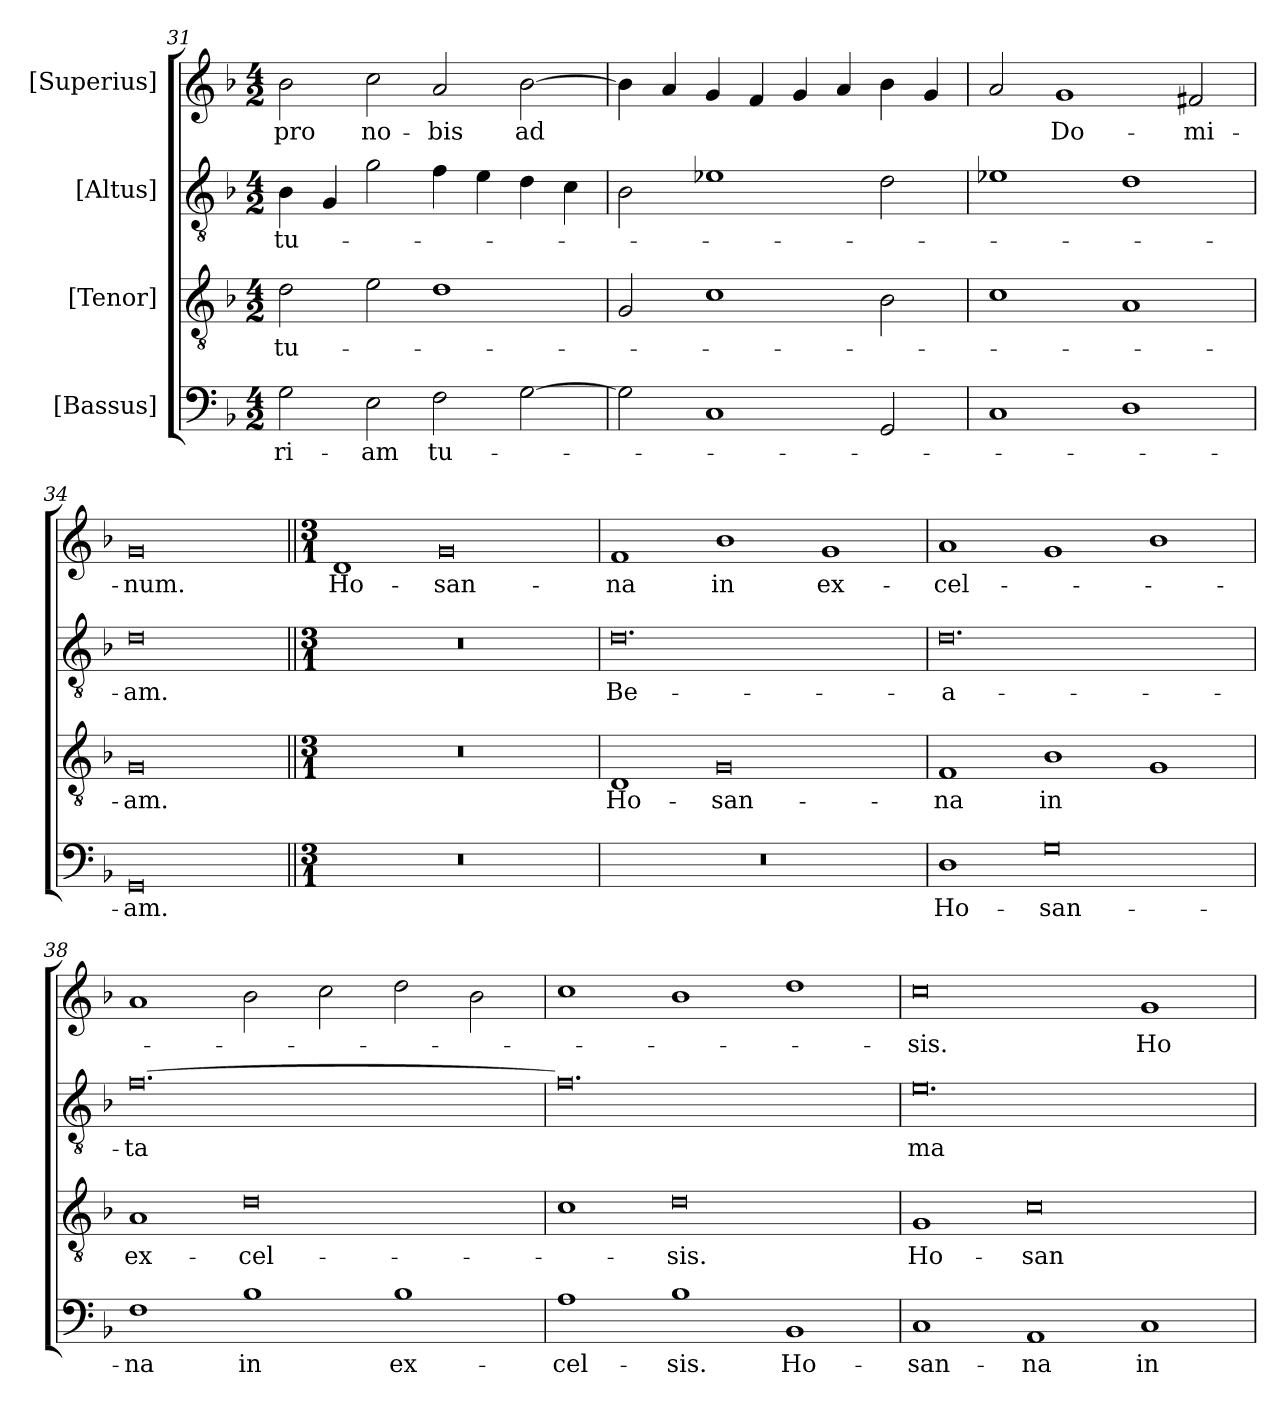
**kern	**text	**kern	**text	**kern	**text	**kern	**text
*part4	*part4	*part3	*part3	*part2	*part2	*part1	*part1
*staff4	*staff4	*staff3	*staff3	*staff2	*staff2	*staff1	*staff1
*I"[Bassus]	*	*I"[Tenor]	*	*I"[Altus]	*	*I"[Superius]	*
*clefF4	*	*clefGv2	*	*clefGv2	*	*clefG2	*
*k[b-]	*	*k[b-]	*	*k[b-]	*	*k[b-]	*
*M4/2	*	*M4/2	*	*M4/2	*	*M4/2	*
=31	=31	=31	=31	=31	=31	=31	=31
2G\	-ri-	2d\	tu-	4B-\	tu-	2b-\	pro
.	.	.	.	4G/	.	.	.
2E\	-am	2e\	.	2g\	.	2cc\	no-
2F\	tu-	1d\	.	4f\	.	2a/	-bis
.	.	.	.	4e\	.	.	.
[2G\	.	.	.	4d\	.	[2b-\	ad
.	.	.	.	4c\	.	.	.
=32	=32	=32	=32	=32	=32	=32	=32
2G\]	.	2G/	.	2B-\	.	4b-\]	.
.	.	.	.	.	.	4a/	.
1C/	.	1c\	.	1e-X\	.	4g/	.
.	.	.	.	.	.	4f/	.
.	.	.	.	.	.	4g/	.
.	.	.	.	.	.	4a/	.
2GG/	.	2B-\	.	2d\	.	4b-\	.
.	.	.	.	.	.	4g/	.
=33	=33	=33	=33	=33	=33	=33	=33
1C/	.	1c\	.	1e-X\	.	2a/	.
.	.	.	.	.	.	1g/	Do-
1D\	.	1A/	.	1d\	.	.	.
.	.	.	.	.	.	2f#X/	-mi-
=34	=34	=34	=34	=34	=34	=34	=34
0GG/	-am.	0G/	-am.	0d\	-am.	0g/	-num.
=35||	=35||	=35||	=35||	=35||	=35||	=35||	=35||
*M3/1	*	*M3/1	*	*M3/1	*	*M3/1	*
0.r	.	0.r	.	0.r	.	1d/	Ho-
.	.	.	.	.	.	0g/	-san-
=36	=36	=36	=36	=36	=36	=36	=36
0.r	.	1D/	Ho-	0.d\	Be-	1f/	-na
.	.	0G/	-san-	.	.	1b-\	in
.	.	.	.	.	.	1g/	ex-
=37	=37	=37	=37	=37	=37	=37	=37
1D\	Ho-	1F/	-na	0.d\	-a-	1a/	-cel-
0G\	-san-	1B-\	in	.	.	1g/	.
.	.	1G/	.	.	.	1b-\	.
=38	=38	=38	=38	=38	=38	=38	=38
1F\	-na	1A/	ex-	[0.f\	-ta	1a/	.
1B-\	in	0d\	-cel-	.	.	2b-\	.
.	.	.	.	.	.	2cc\	.
1B-\	ex-	.	.	.	.	2dd\	.
.	.	.	.	.	.	2b-\	.
=39	=39	=39	=39	=39	=39	=39	=39
1A\	-cel-	1c\	.	0.f\]	.	1cc\	.
1B-\	-sis.	0d\	-sis.	.	.	1b-\	.
1BB-/	Ho-	.	.	.	.	1dd\	.
=40	=40	=40	=40	=40	=40	=40	=40
1C/	-san-	1G/	Ho-	0.e\	ma-	0cc\	-sis.
1AA/	-na	0c\	-san-	.	.	.	.
1C/	in	.	.	.	.	1g/	Ho-
=	=	=	=	=	=	=	=
*-	*-	*-	*-	*-	*-	*-	*-
